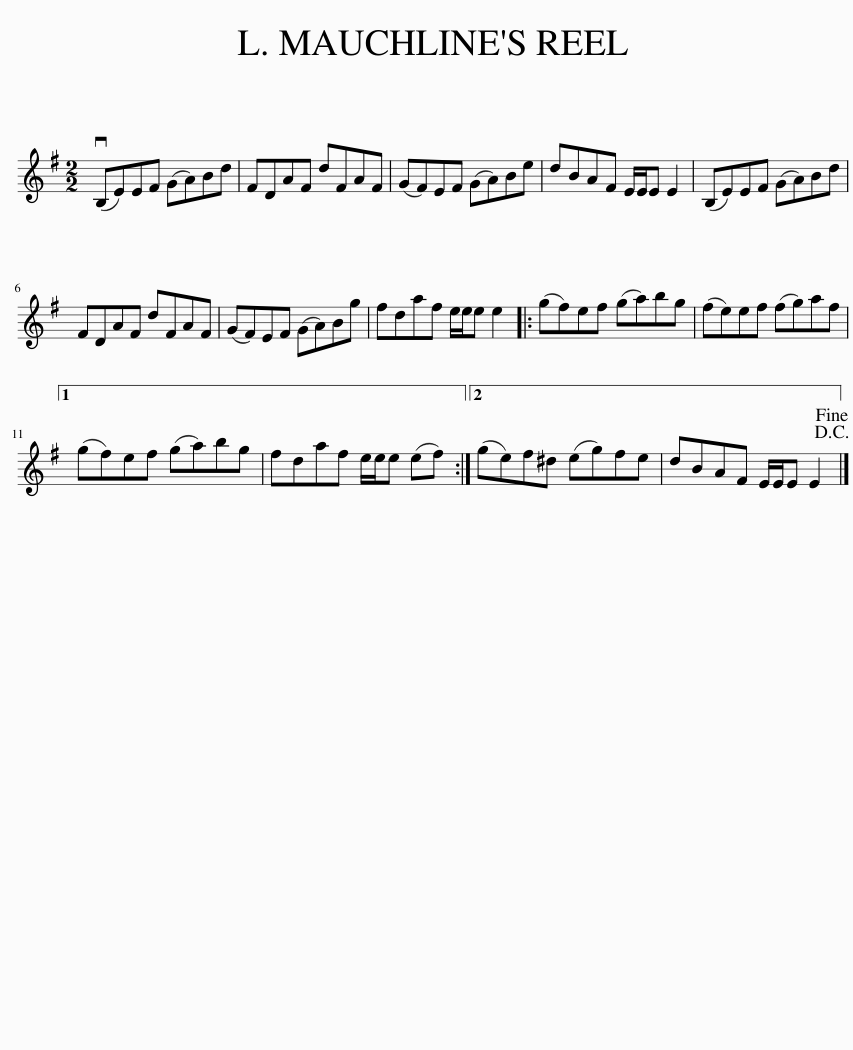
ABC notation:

X:1
L:1/8
M:2/2
I:linebreak $
K:Emin
V:1 treble
V:1
 (vB,E)EF (GA)Bd | FDAF dFAF | (GF)EF (GA)Be | dBAF E/E/E E2 | (B,E)EF (GA)Bd |$ %5
 FDAF dFAF | (GF)EF (GA)Bg | fdaf e/e/e e2 |: (gf)ef (ga)bg | (fe)ef (fg)af |1$ %10
 (gf)ef (ga)bg | fdaf e/e/e (ef) :|2 (ge)f^d (eg)fe | dBAF E/E/E E2!D.C.!!fine! |] %14
